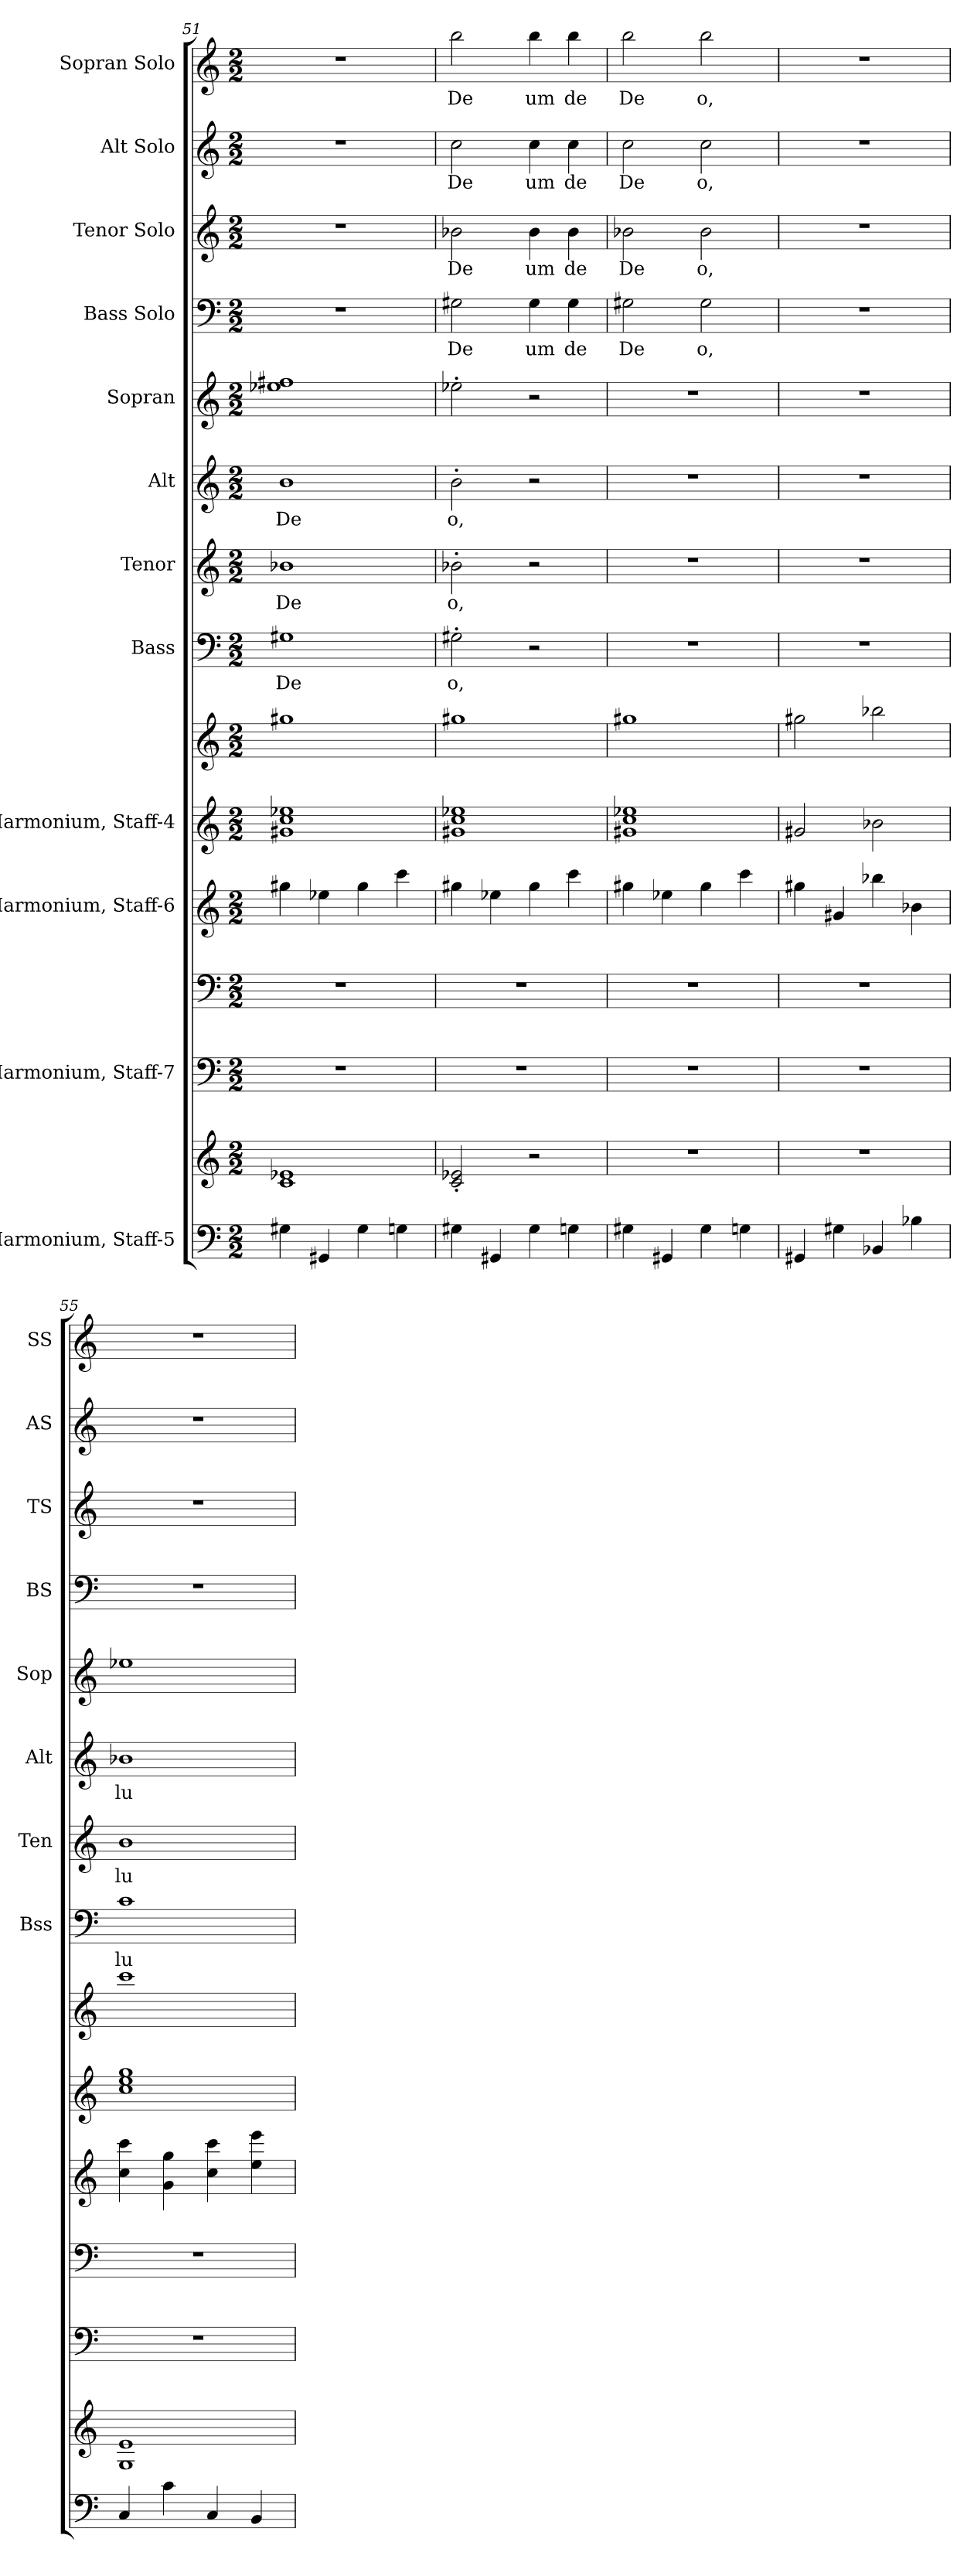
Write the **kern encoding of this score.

**kern	**kern	**kern	**kern	**kern	**kern	**kern	**kern	**text	**kern	**text	**kern	**text	**kern	**kern	**text	**kern	**text	**kern	**text	**kern	**text
*part12	*part12	*part11	*part11	*part10	*part9	*part9	*part8	*part8	*part7	*part7	*part6	*part6	*part5	*part4	*part4	*part3	*part3	*part2	*part2	*part1	*part1
*staff15	*staff14	*staff13	*staff12	*staff11	*staff10	*staff9	*staff8	*staff8	*staff7	*staff7	*staff6	*staff6	*staff5	*staff4	*staff4	*staff3	*staff3	*staff2	*staff2	*staff1	*staff1
*I"Harmonium, Staff-5	*	*I"Harmonium, Staff-7	*	*I"Harmonium, Staff-6	*I"Harmonium, Staff-4	*	*I"Bass	*	*I"Tenor	*	*I"Alt	*	*I"Sopran	*I"Bass Solo	*	*I"Tenor Solo	*	*I"Alt Solo	*	*I"Sopran Solo	*
*	*	*	*	*	*	*	*I'Bss	*	*I'Ten	*	*I'Alt	*	*I'Sop	*I'BS	*	*I'TS	*	*I'AS	*	*I'SS	*
*clefF4	*clefG2	*clefF4	*clefF4	*clefG2	*clefG2	*clefG2	*clefF4	*	*clefG2	*	*clefG2	*	*clefG2	*clefF4	*	*clefG2	*	*clefG2	*	*clefG2	*
*	*	*	*	*	*	*	*	*	*ITrd4c7	*	*ITrd2c3	*	*ITrd2c3	*	*	*ITrd4c7	*	*	*	*ITrd2c3	*
*k[]	*k[]	*k[]	*k[]	*k[]	*k[]	*k[]	*k[]	*	*k[b-]	*	*k[f#c#g#]	*	*k[f#c#g#]	*k[]	*	*k[b-]	*	*k[]	*	*k[f#c#g#]	*
*M2/2	*M2/2	*M2/2	*M2/2	*M2/2	*M2/2	*M2/2	*M2/2	*	*M2/2	*	*M2/2	*	*M2/2	*M2/2	*	*M2/2	*	*M2/2	*	*M2/2	*
=51	=51	=51	=51	=51	=51	=51	=51	=51	=51	=51	=51	=51	=51	=51	=51	=51	=51	=51	=51	=51	=51
4G#X\	1c 1e-X	1r	1r	4gg#X\	1g#X 1cc 1ee-X	1gg#X	1G#X	De	1e-X	De	1g#	De	1ccn 1dd#X	1r	.	1r	.	1r	.	1r	.
4GG#X/	.	.	.	4ee-X\	.	.	.	.	.	.	.	.	.	.	.	.	.	.	.	.	.
4G#\	.	.	.	4gg#\	.	.	.	.	.	.	.	.	.	.	.	.	.	.	.	.	.
4Gn\	.	.	.	4ccc\	.	.	.	.	.	.	.	.	.	.	.	.	.	.	.	.	.
=52	=52	=52	=52	=52	=52	=52	=52	=52	=52	=52	=52	=52	=52	=52	=52	=52	=52	=52	=52	=52	=52
4G#X\	2c/' 2e-X/'	1r	1r	4gg#X\	1g#X 1cc 1ee-X	1gg#X	2G#X'\	o,	2e-X'\	o,	2g#'\	o,	2ccn'\	2G#X\	De	2e-X\	De	2cc\	De	2gg#\	De
4GG#X/	.	.	.	4ee-X\	.	.	.	.	.	.	.	.	.	.	.	.	.	.	.	.	.
4G#\	2r	.	.	4gg#\	.	.	2r	.	2r	.	2r	.	2r	4G#\	um	4e-\	um	4cc\	um	4gg#\	um
4Gn\	.	.	.	4ccc\	.	.	.	.	.	.	.	.	.	4G#\	de	4e-\	de	4cc\	de	4gg#\	de
!!LO:PB:g=z
=53	=53	=53	=53	=53	=53	=53	=53	=53	=53	=53	=53	=53	=53	=53	=53	=53	=53	=53	=53	=53	=53
4G#X\	1r	1r	1r	4gg#X\	1g#X 1cc 1ee-X	1gg#X	1r	.	1r	.	1r	.	1r	2G#X\	De	2e-X\	De	2cc\	De	2gg#\	De
4GG#X/	.	.	.	4ee-X\	.	.	.	.	.	.	.	.	.	.	.	.	.	.	.	.	.
4G#\	.	.	.	4gg#\	.	.	.	.	.	.	.	.	.	2G#\	o,	2e-\	o,	2cc\	o,	2gg#\	o,
4Gn\	.	.	.	4ccc\	.	.	.	.	.	.	.	.	.	.	.	.	.	.	.	.	.
=54	=54	=54	=54	=54	=54	=54	=54	=54	=54	=54	=54	=54	=54	=54	=54	=54	=54	=54	=54	=54	=54
4GG#X/	1r	1r	1r	4gg#X\	2g#X/	2gg#X\	1r	.	1r	.	1r	.	1r	1r	.	1r	.	1r	.	1r	.
4G#X\	.	.	.	4g#X/	.	.	.	.	.	.	.	.	.	.	.	.	.	.	.	.	.
4BB-X/	.	.	.	4bb-X\	2b-X\	2bb-X\	.	.	.	.	.	.	.	.	.	.	.	.	.	.	.
4B-X\	.	.	.	4b-X\	.	.	.	.	.	.	.	.	.	.	.	.	.	.	.	.	.
=55	=55	=55	=55	=55	=55	=55	=55	=55	=55	=55	=55	=55	=55	=55	=55	=55	=55	=55	=55	=55	=55
4C/	1G 1e	1r	1r	4cc\ 4ccc\	1cc 1ee 1gg	1ccc	1c	lu	1e	lu	1gn	lu	1ccn	1r	.	1r	.	1r	.	1r	.
4c\	.	.	.	4g\ 4gg\	.	.	.	.	.	.	.	.	.	.	.	.	.	.	.	.	.
4C/	.	.	.	4cc\ 4ccc\	.	.	.	.	.	.	.	.	.	.	.	.	.	.	.	.	.
4BB/	.	.	.	4ee\ 4eee\	.	.	.	.	.	.	.	.	.	.	.	.	.	.	.	.	.
=	=	=	=	=	=	=	=	=	=	=	=	=	=	=	=	=	=	=	=	=	=
*-	*-	*-	*-	*-	*-	*-	*-	*-	*-	*-	*-	*-	*-	*-	*-	*-	*-	*-	*-	*-	*-
